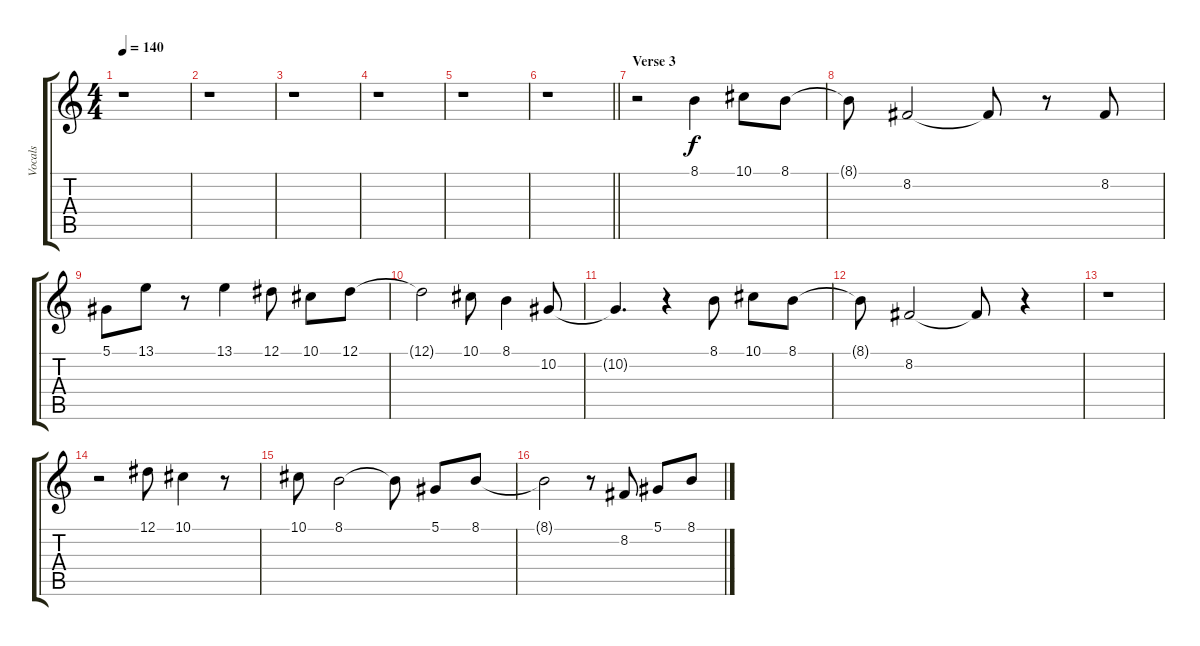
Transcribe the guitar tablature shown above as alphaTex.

\track ("Vocals" "Vocals") {instrument panflute}
\staff {score tabs}
\tuning (Eb4 Bb3 Gb3 Db3 Ab2 Eb2) {hide}
\ts (4 4)
\tempo 140
\clef g2
\ks c
r.1{dy f} |
r.1 |
r.1 |
r.1 |
r.1 |
\barLineRight lightlight
r.1 |
\section ("" "Verse 3")
r.2 8.1.4 10.1.8 8.1.8 |
8.1{t}.8 8.2.2 8.2{t}.8 r.8 8.2.8 |
5.1.8 13.1.8 r.8 13.1.4 12.1.8 10.1.8 12.1.8 |
12.1{t}.2 10.1.8 8.1.4 10.2.8 |
10.2{t}.4{d} r.4 8.1.8 10.1.8 8.1.8 |
8.1{t}.8 8.2.2 8.2{t}.8 r.4 |
r.1 |
r.2 12.1.8 10.1.4 r.8 |
10.1.8 8.1.2 8.1{t}.8 5.1.8 8.1.8 |
8.1{t}.2 r.8 8.2.8 5.1.8 8.1.8
